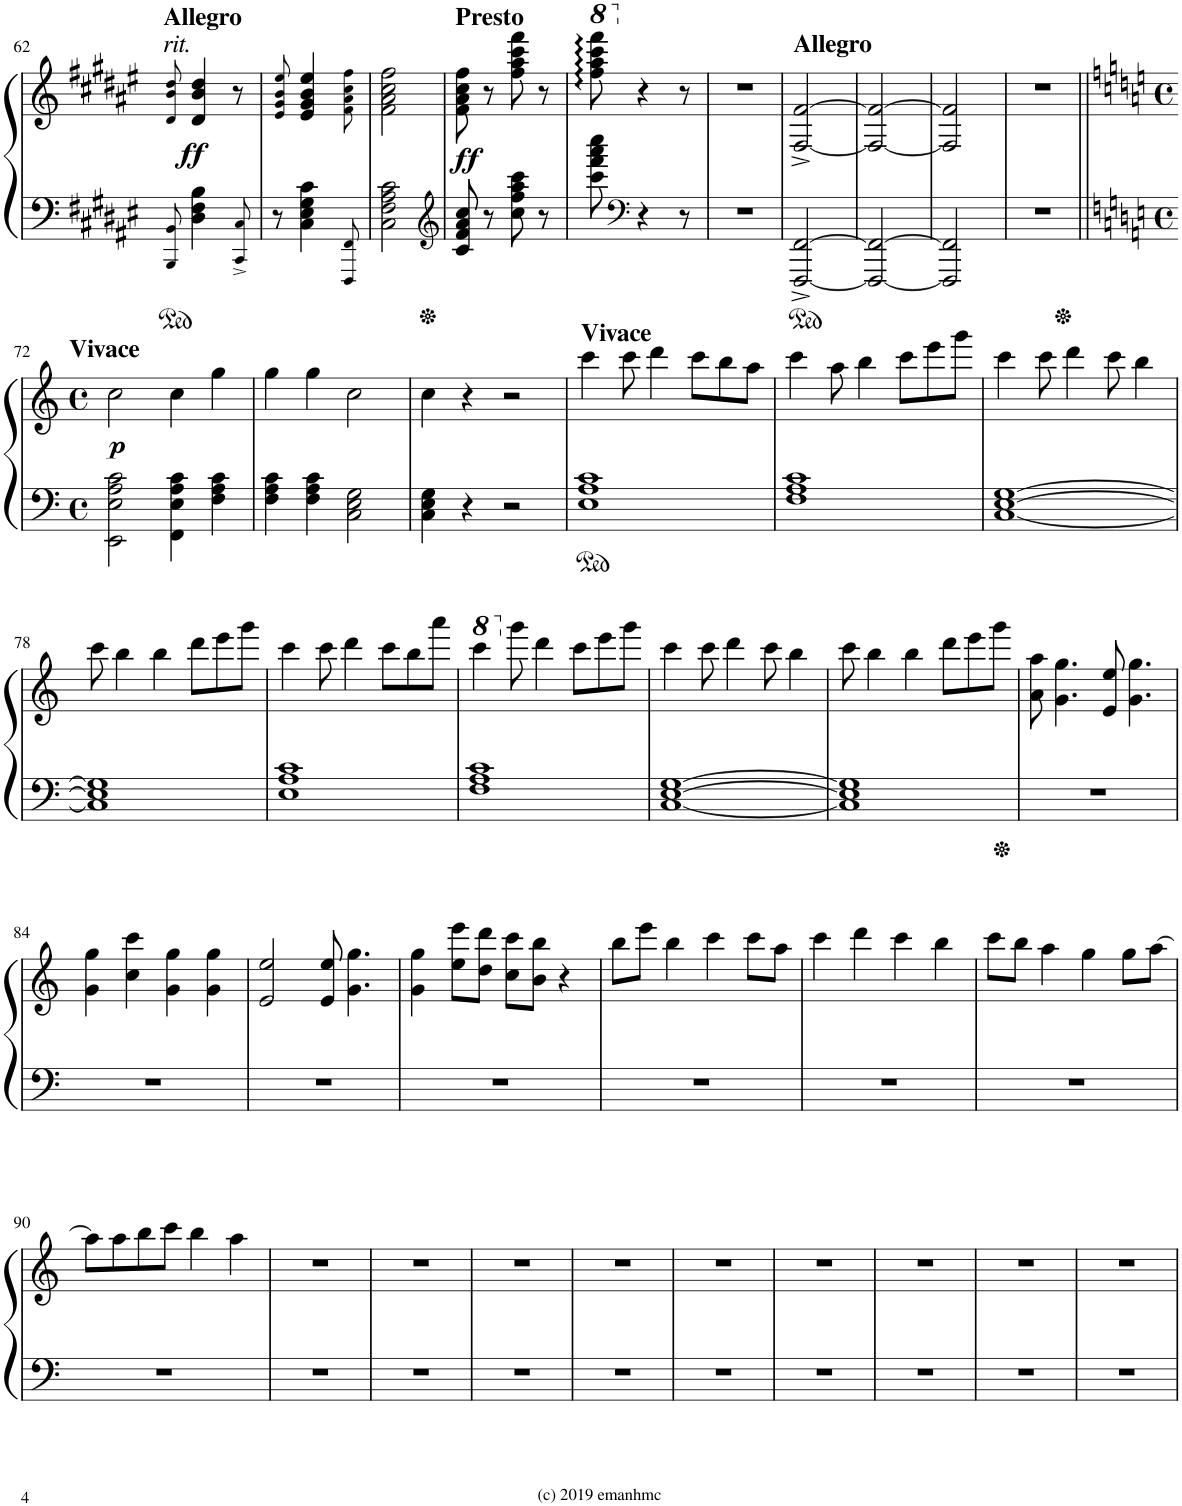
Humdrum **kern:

**kern	**kern	**dynam
*part1	*part1	*part1
*staff2	*staff1	*staff1/2
*I"Piano	*	*
*I'Pno.	*	*
!!LO:PB:g=z
*clefF4	*clefG2	*
*k[f#c#g#d#a#e#]	*k[f#c#g#d#a#e#]	*
*M2/4	*M2/4	*
=62	=62	=62
!	!LO:TX:a:i:t=rit.	!
!	!LO:TX:a:B:t=Allegro	!
8BBB!/ 8BB!/	8d#!/ 8b!/ 8dd#!/	.
!	!	!LO:DY:b
4D#\ 4F#\ 4B\	4d#/;< 4b/;< 4dd#/;<	ff
8CC#!/;<^ 8C#!/;<^	8r	.
=63	=63	=63
8r	8e#!/ 8g#!/ 8b!/ 8ee#!/	.
4C#\ 4E#\ 4G#\ 4c#\	4e#/;< 4g#/;< 4b/;< 4ee#/;<	.
8FFF#!/ 8FF#!/	8f#!\ 8a#!\ 8cc#!\ 8ff#!\	.
=64	=64	=64
2C#\ 2F#\ 2A#\ 2c#\	2f#\ 2a#\ 2cc#\ 2ff#\	.
=65	=65	=65
*clefG2	*	*
!	!LO:TX:a:B:t=Presto	!
!	!	!LO:DY:b
8c#/ 8f#/ 8a#/ 8cc#/	8f#\ 8a#\ 8cc#\ 8ff#\	ff
8r	8r	.
8cc#\ 8ff#\ 8aa#\ 8ccc#\	8ff#\ 8aa#\ 8ccc#\ 8fff#\	.
8r	8r	.
=66	=66	=66
*	*8va	*
8ccc#\ 8fff#\ 8aaa#\ 8cccc#\	8fff#\ 8aaa#\ 8cccc#\ 8ffff#\	.
*clefF4	*	*
*	*X8va	*
4r	4r	.
8r	8r	.
=67	=67	=67
2r	2r	.
=68	=68	=68
!	!LO:TX:a:B:t=Allegro	!
[2FFF#/^ [2FF#/^	[2F#/^ [2f#/^	.
=69	=69	=69
2FFF#/_ 2FF#/_	2F#/_ 2f#/_	.
=70	=70	=70
2FFF#/] 2FF#/]	2F#/] 2f#/]	.
=71	=71	=71
2r	2r	.
!!LO:LB:g=z
=72||	=72||	=72||
*k[]	*k[]	*
*M4/4	*M4/4	*
*met(c)	*met(c)	*
!	!LO:TX:a:B:t=Vivace	!
!	!	!LO:DY:b
2EE\ 2E\ 2A\ 2c\	2cc\	p
4FF\ 4E\ 4A\ 4c\	4cc\	.
4F\ 4A\ 4c\	4gg\	.
=73	=73	=73
4F\ 4A\ 4c\	4gg\	.
4F\ 4A\ 4c\	4gg\	.
2C\ 2E\ 2G\	2cc\	.
=74	=74	=74
4C\ 4E\ 4G\	4cc\	.
4r	4r	.
2r	2r	.
=75	=75	=75
!	!LO:TX:a:B:t=Vivace	!
1E 1A 1c	4ccc\	.
.	8ccc\	.
.	4ddd\	.
.	8ccc\L	.
.	8bb\	.
.	8aa\J	.
=76	=76	=76
1F 1A 1c	4ccc\	.
.	8aa\	.
.	4bb\	.
.	8ccc\L	.
.	8eee\	.
.	8ggg\J	.
=77	=77	=77
[1C [1E [1G	4ccc\	.
.	8ccc\	.
.	4ddd\	.
.	8ccc\	.
.	4bb\	.
!!LO:LB:g=z
=78	=78	=78
1C] 1E] 1G]	8ccc\	.
.	4bb\	.
.	4bb\	.
.	8ddd\L	.
.	8eee\	.
.	8ggg\J	.
=79	=79	=79
1E 1A 1c	4ccc\	.
.	8ccc\	.
.	4ddd\	.
.	8ccc\L	.
.	8bb\	.
.	8aaa\J	.
=80	=80	=80
*	*8va	*
1F 1A 1c	4cccc\	.
*	*X8va	*
.	8ggg\	.
.	4ddd\	.
.	8ccc\L	.
.	8eee\	.
.	8ggg\J	.
=81	=81	=81
[1C [1E [1G	4ccc\	.
.	8ccc\	.
.	4ddd\	.
.	8ccc\	.
.	4bb\	.
=82	=82	=82
1C] 1E] 1G]	8ccc\	.
.	4bb\	.
.	4bb\	.
.	8ddd\L	.
.	8eee\	.
.	8ggg\J	.
=83	=83	=83
1r	8a\ 8aa\	.
.	4.g\ 4.gg\	.
.	8e/ 8ee/	.
.	4.g\ 4.gg\	.
!!LO:LB:g=z
=84	=84	=84
1r	4g\ 4gg\	.
.	4cc\ 4ccc\	.
.	4g\ 4gg\	.
.	4g\ 4gg\	.
=85	=85	=85
1r	2e/ 2ee/	.
.	8e/ 8ee/	.
.	4.g\ 4.gg\	.
=86	=86	=86
1r	4g\ 4gg\	.
.	8ee\ 8eee\L	.
.	8dd\ 8ddd\J	.
.	8cc\ 8ccc\L	.
.	8b\ 8bb\J	.
.	4r	.
=87	=87	=87
1r	8bb\L	.
.	8eee\J	.
.	4bb\	.
.	4ccc\	.
.	8ccc\L	.
.	8aa\J	.
=88	=88	=88
1r	4ccc\	.
.	4ddd\	.
.	4ccc\	.
.	4bb\	.
=89	=89	=89
1r	8ccc\L	.
.	8bb\J	.
.	4aa\	.
.	4gg\	.
.	8gg\L	.
.	[8aa\J	.
!!LO:LB:g=z
=90	=90	=90
1r	8aa\L]	.
.	8aa\	.
.	8bb\	.
.	8ccc\J	.
.	4bb\	.
.	4aa\	.
=91	=91	=91
1r	1r	.
=92	=92	=92
1r	1r	.
=93	=93	=93
1r	1r	.
=94	=94	=94
1r	1r	.
=95	=95	=95
1r	1r	.
=96	=96	=96
1r	1r	.
=97	=97	=97
1r	1r	.
=98	=98	=98
1r	1r	.
=99	=99	=99
1r	1r	.
=	=	=
*-	*-	*-
